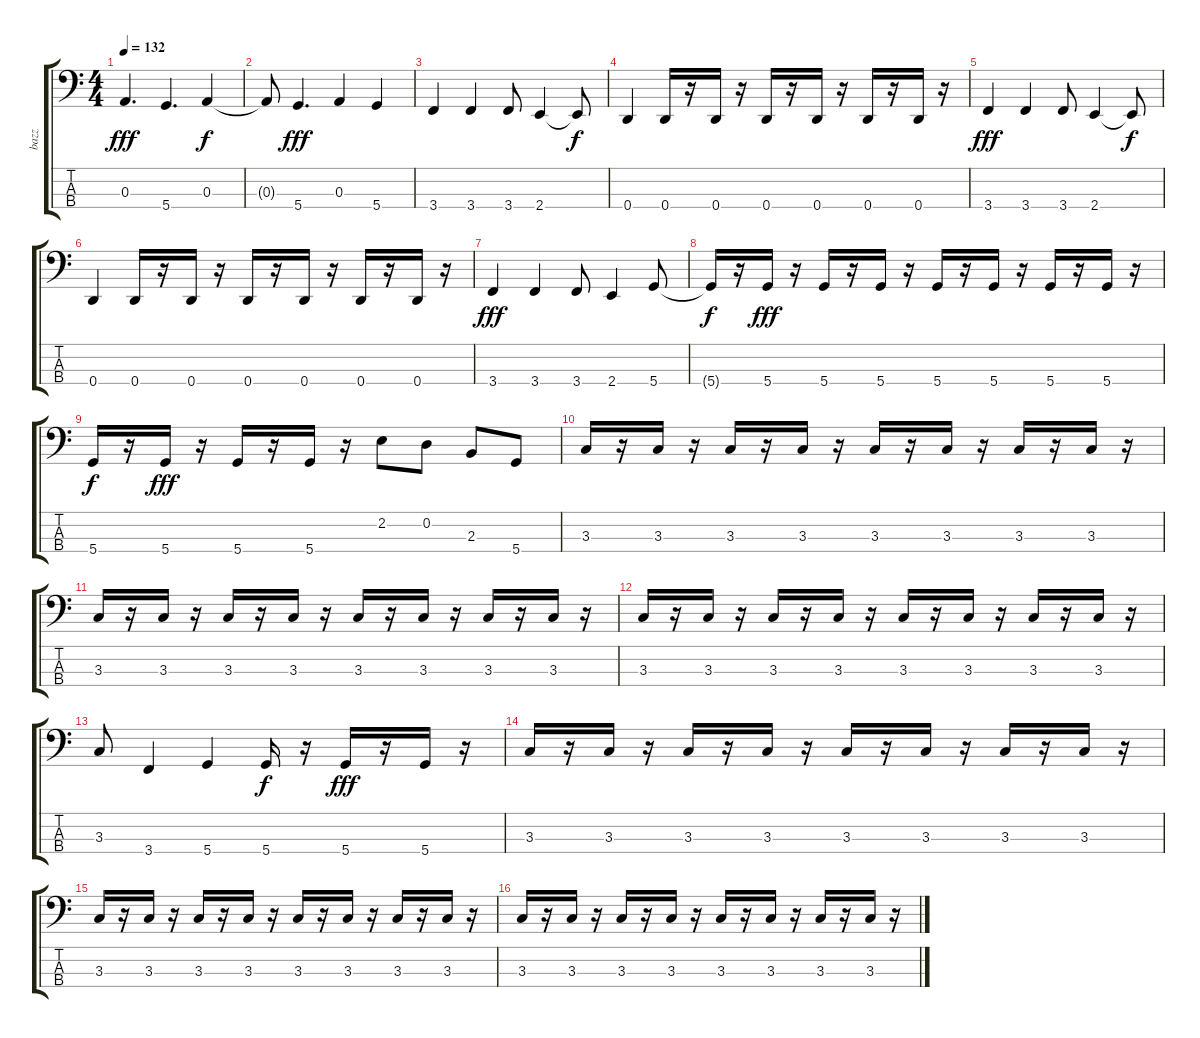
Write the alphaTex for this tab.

\track ("bazz" "bazz") {instrument electricbassfinger}
\staff {score tabs}
\tuning (G2 D2 A1 D1) {hide}
\ts (4 4)
\tempo 132
\clef f4
\ks c
0.3.4{d dy fff} 5.4.4{d} 0.3.4{dy f} |
0.3{t}.8 5.4.4{d dy fff} 0.3.4 5.4.4 |
3.4.4 3.4.4 3.4.8 2.4.4 2.4{t}.8{dy f} |
0.4.4 0.4.16 r.16 0.4.16 r.16 0.4.16 r.16 0.4.16 r.16 0.4.16 r.16 0.4.16 r.16 |
3.4.4{dy fff} 3.4.4 3.4.8 2.4.4 2.4{t}.8{dy f} |
0.4.4 0.4.16 r.16 0.4.16 r.16 0.4.16 r.16 0.4.16 r.16 0.4.16 r.16 0.4.16 r.16 |
3.4.4{dy fff} 3.4.4 3.4.8 2.4.4 5.4.8 |
5.4{t}.16{dy f} r.16 5.4.16{dy fff} r.16 5.4.16 r.16 5.4.16 r.16 5.4.16 r.16 5.4.16 r.16 5.4.16 r.16 5.4.16 r.16 |
5.4.16{dy f} r.16 5.4.16{dy fff} r.16 5.4.16 r.16 5.4.16 r.16 2.2.8 0.2.8 2.3.8 5.4.8 |
3.3.16 r.16 3.3.16 r.16 3.3.16 r.16 3.3.16 r.16 3.3.16 r.16 3.3.16 r.16 3.3.16 r.16 3.3.16 r.16 |
3.3.16 r.16 3.3.16 r.16 3.3.16 r.16 3.3.16 r.16 3.3.16 r.16 3.3.16 r.16 3.3.16 r.16 3.3.16 r.16 |
3.3.16 r.16 3.3.16 r.16 3.3.16 r.16 3.3.16 r.16 3.3.16 r.16 3.3.16 r.16 3.3.16 r.16 3.3.16 r.16 |
3.3.8 3.4.4 5.4.4 5.4.16{dy f} r.16 5.4.16{dy fff} r.16 5.4.16 r.16 |
3.3.16 r.16 3.3.16 r.16 3.3.16 r.16 3.3.16 r.16 3.3.16 r.16 3.3.16 r.16 3.3.16 r.16 3.3.16 r.16 |
3.3.16 r.16 3.3.16 r.16 3.3.16 r.16 3.3.16 r.16 3.3.16 r.16 3.3.16 r.16 3.3.16 r.16 3.3.16 r.16 |
3.3.16 r.16 3.3.16 r.16 3.3.16 r.16 3.3.16 r.16 3.3.16 r.16 3.3.16 r.16 3.3.16 r.16 3.3.16 r.16
